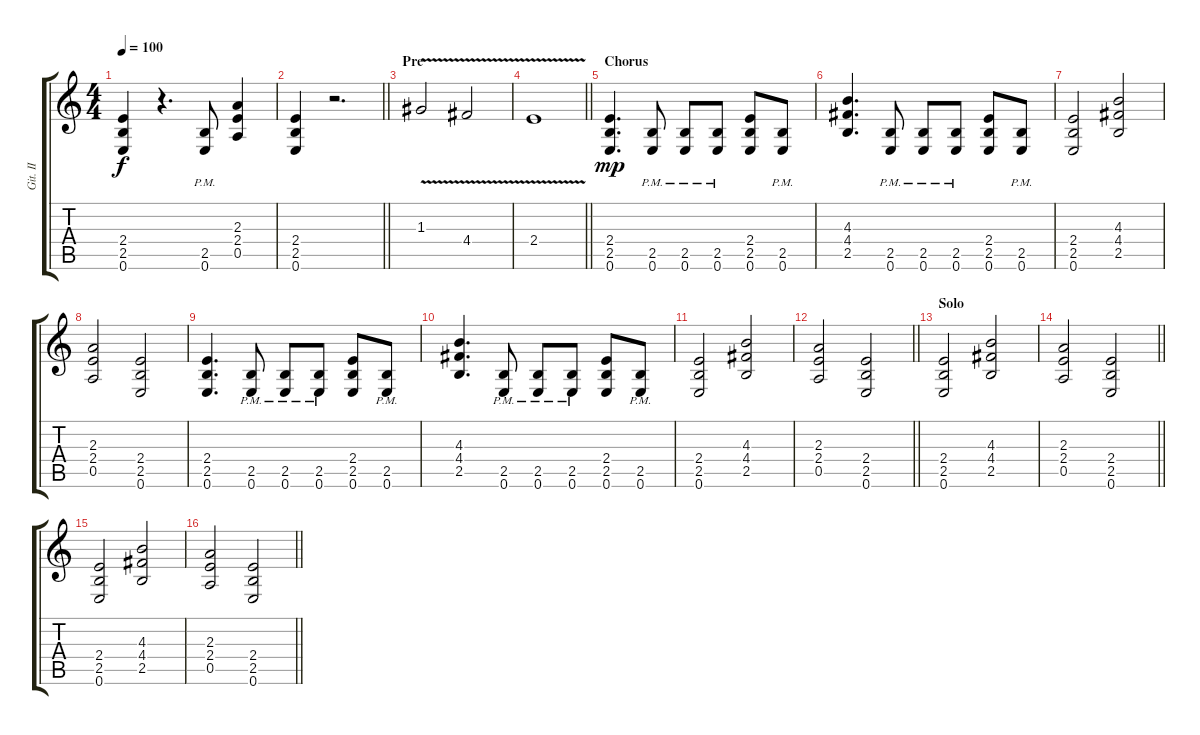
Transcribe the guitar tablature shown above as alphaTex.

\track ("Git. II" "Git. II") {instrument distortionguitar}
\staff {score tabs}
\tuning (E4 B3 G3 D3 A2 E2) {hide}
\ts (4 4)
\tempo 100
\clef g2
\ks c
(2.4 2.5 0.6).4{dy f} r.4{d} (2.5{pm} 0.6{pm}).8 (2.3 2.4 0.5).4 |
\barLineRight lightlight
(2.4 2.5 0.6).4 r.2{d} |
\section ("" "Pre")
1.3{v}.2 4.4{v}.2 |
\barLineRight lightlight
2.4{v}.1 |
\section ("" "Chorus")
(2.4 2.5 0.6).4{d dy mp} (2.5{pm} 0.6{pm}).8 (2.5{pm} 0.6{pm}).8 (2.5{pm} 0.6{pm}).8 (2.4 2.5 0.6).8 (2.5{pm} 0.6{pm}).8 |
(4.3 4.4 2.5).4{d} (2.5{pm} 0.6{pm}).8 (2.5{pm} 0.6{pm}).8 (2.5{pm} 0.6{pm}).8 (2.4 2.5 0.6).8 (2.5{pm} 0.6{pm}).8 |
(2.4 2.5 0.6).2 (4.3 4.4 2.5).2 |
(2.3 2.4 0.5).2 (2.4 2.5 0.6).2 |
(2.4 2.5 0.6).4{d} (2.5{pm} 0.6{pm}).8 (2.5{pm} 0.6{pm}).8 (2.5{pm} 0.6{pm}).8 (2.4 2.5 0.6).8 (2.5{pm} 0.6{pm}).8 |
(4.3 4.4 2.5).4{d} (2.5{pm} 0.6{pm}).8 (2.5{pm} 0.6{pm}).8 (2.5{pm} 0.6{pm}).8 (2.4 2.5 0.6).8 (2.5{pm} 0.6{pm}).8 |
(2.4 2.5 0.6).2 (4.3 4.4 2.5).2 |
\barLineRight lightlight
(2.3 2.4 0.5).2 (2.4 2.5 0.6).2 |
\section ("" "Solo")
(2.4 2.5 0.6).2 (4.3 4.4 2.5).2 |
\barLineRight lightlight
(2.3 2.4 0.5).2 (2.4 2.5 0.6).2 |
(2.4 2.5 0.6).2 (4.3 4.4 2.5).2 |
\barLineRight lightlight
(2.3 2.4 0.5).2 (2.4 2.5 0.6).2
